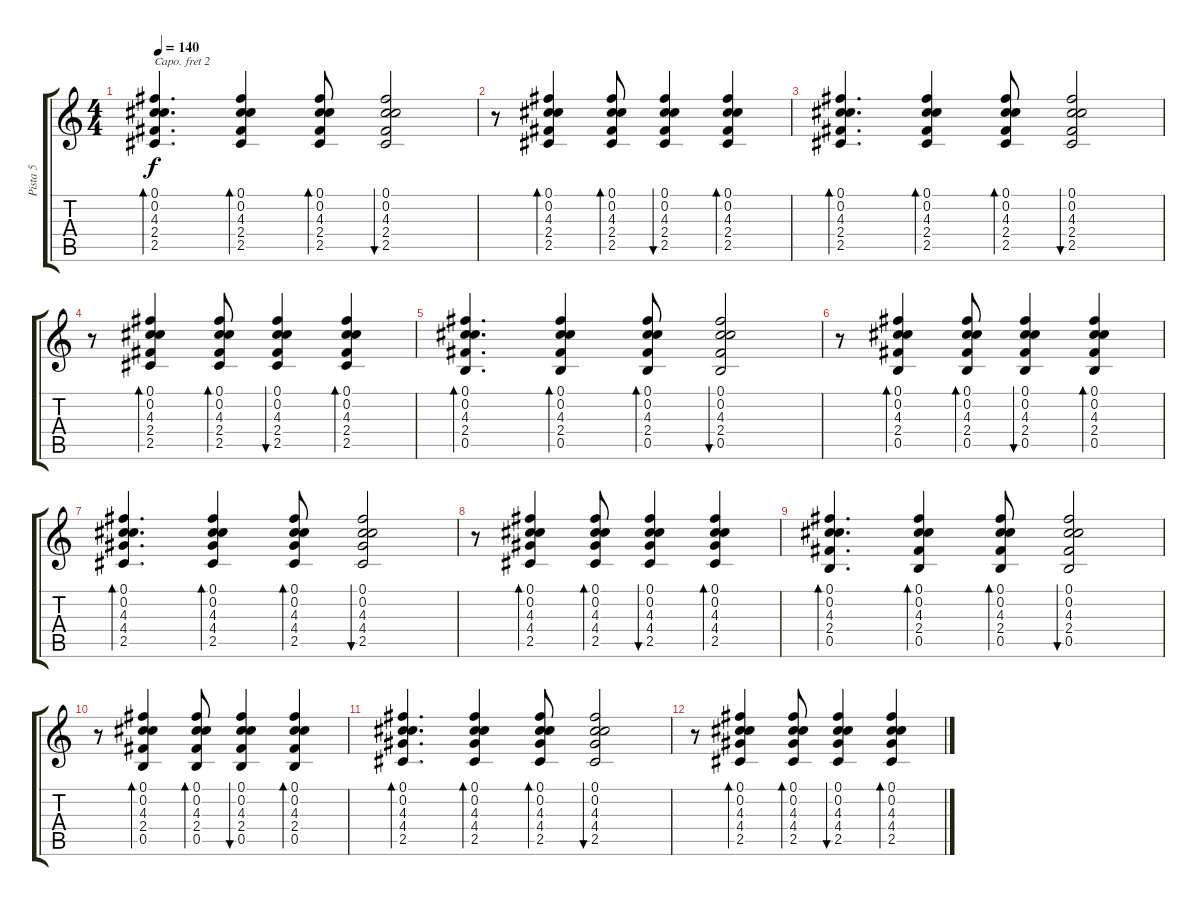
\track ("Pista 5" "Pista 5") {instrument acousticguitarsteel}
\staff {score tabs}
\capo 2
\tuning (E4 B3 G3 D3 A2 E2) {hide}
\ts (4 4)
\tempo 140
\clef g2
\ks c
(0.1 0.2 4.3 2.4 2.5).4{d bd 60 dy f} (0.1 0.2 4.3 2.4 2.5).4{bd 60} (0.1 0.2 4.3 2.4 2.5).8{bd 60} (0.1 0.2 4.3 2.4 2.5).2{bu 60} |
r.8 (0.1 0.2 4.3 2.4 2.5).4{bd 60} (0.1 0.2 4.3 2.4 2.5).8{bd 60} (0.1 0.2 4.3 2.4 2.5).4{bu 60} (0.1 0.2 4.3 2.4 2.5).4{bd 60} |
(0.1 0.2 4.3 2.4 2.5).4{d bd 60} (0.1 0.2 4.3 2.4 2.5).4{bd 60} (0.1 0.2 4.3 2.4 2.5).8{bd 60} (0.1 0.2 4.3 2.4 2.5).2{bu 60} |
r.8 (0.1 0.2 4.3 2.4 2.5).4{bd 60} (0.1 0.2 4.3 2.4 2.5).8{bd 60} (0.1 0.2 4.3 2.4 2.5).4{bu 60} (0.1 0.2 4.3 2.4 2.5).4{bd 60} |
(0.1 0.2 4.3 2.4 0.5).4{d bd 60} (0.1 0.2 4.3 2.4 0.5).4{bd 60} (0.1 0.2 4.3 2.4 0.5).8{bd 60} (0.1 0.2 4.3 2.4 0.5).2{bu 60} |
r.8 (0.1 0.2 4.3 2.4 0.5).4{bd 60} (0.1 0.2 4.3 2.4 0.5).8{bd 60} (0.1 0.2 4.3 2.4 0.5).4{bu 60} (0.1 0.2 4.3 2.4 0.5).4{bd 60} |
(0.1 0.2 4.3 4.4 2.5).4{d bd 60} (0.1 0.2 4.3 4.4 2.5).4{bd 60} (0.1 0.2 4.3 4.4 2.5).8{bd 60} (0.1 0.2 4.3 4.4 2.5).2{bu 60} |
r.8 (0.1 0.2 4.3 4.4 2.5).4{bd 60} (0.1 0.2 4.3 4.4 2.5).8{bd 60} (0.1 0.2 4.3 4.4 2.5).4{bu 60} (0.1 0.2 4.3 4.4 2.5).4{bd 60} |
(0.1 0.2 4.3 2.4 0.5).4{d bd 60} (0.1 0.2 4.3 2.4 0.5).4{bd 60} (0.1 0.2 4.3 2.4 0.5).8{bd 60} (0.1 0.2 4.3 2.4 0.5).2{bu 60} |
r.8 (0.1 0.2 4.3 2.4 0.5).4{bd 60} (0.1 0.2 4.3 2.4 0.5).8{bd 60} (0.1 0.2 4.3 2.4 0.5).4{bu 60} (0.1 0.2 4.3 2.4 0.5).4{bd 60} |
(0.1 0.2 4.3 4.4 2.5).4{d bd 60} (0.1 0.2 4.3 4.4 2.5).4{bd 60} (0.1 0.2 4.3 4.4 2.5).8{bd 60} (0.1 0.2 4.3 4.4 2.5).2{bu 60} |
r.8 (0.1 0.2 4.3 4.4 2.5).4{bd 60} (0.1 0.2 4.3 4.4 2.5).8{bd 60} (0.1 0.2 4.3 4.4 2.5).4{bu 60} (0.1 0.2 4.3 4.4 2.5).4{bd 60}
